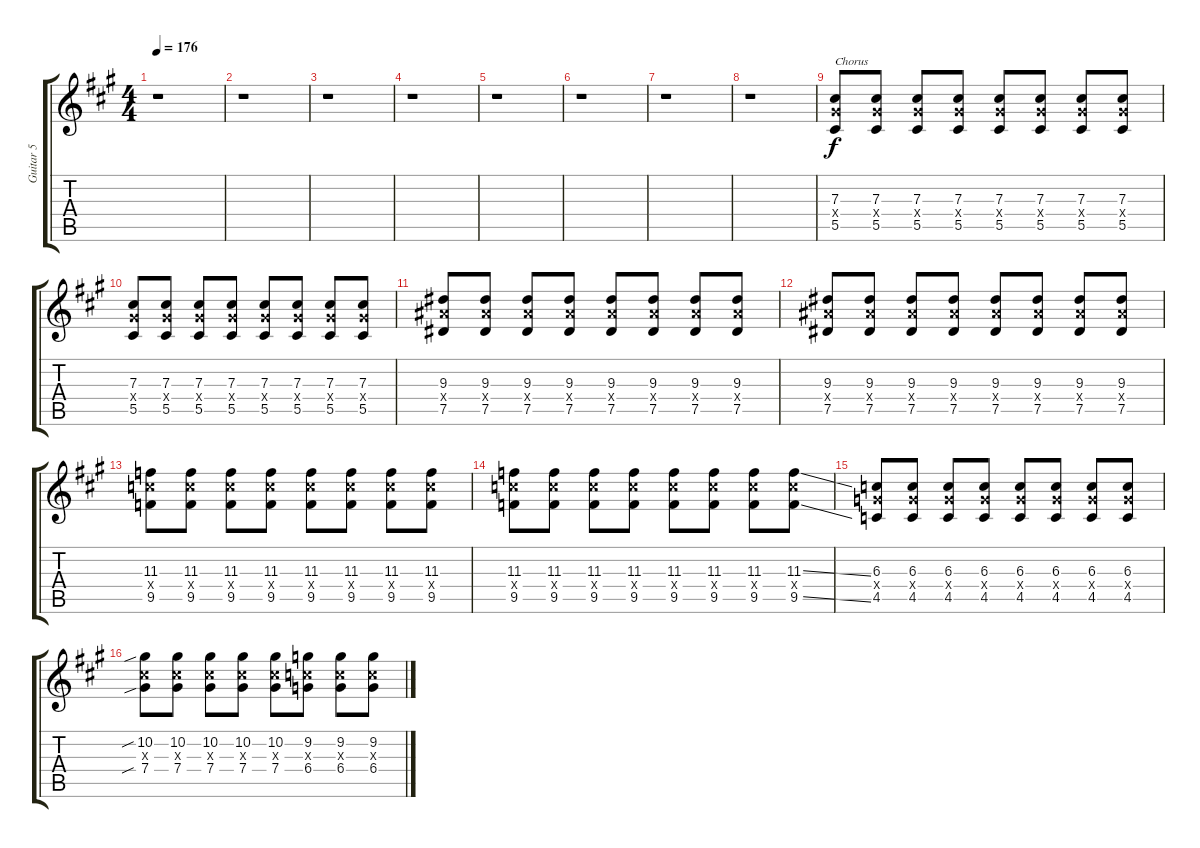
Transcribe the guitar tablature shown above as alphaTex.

\track ("Guitar 5" "Guitar 5") {instrument distortionguitar}
\staff {score tabs}
\tuning (Eb4 Bb3 Gb3 Db3 Ab2 Db2) {hide}
\ts (4 4)
\tempo 176
\clef g2
\ks a
r.1{dy f} |
r.1 |
r.1 |
r.1 |
r.1 |
r.1 |
r.1 |
r.1 |
(7.3 7.4{x} 5.5).8{txt "Chorus"} (7.3 7.4{x} 5.5).8 (7.3 7.4{x} 5.5).8 (7.3 7.4{x} 5.5).8 (7.3 7.4{x} 5.5).8 (7.3 7.4{x} 5.5).8 (7.3 7.4{x} 5.5).8 (7.3 7.4{x} 5.5).8 |
(7.3 7.4{x} 5.5).8 (7.3 7.4{x} 5.5).8 (7.3 7.4{x} 5.5).8 (7.3 7.4{x} 5.5).8 (7.3 7.4{x} 5.5).8 (7.3 7.4{x} 5.5).8 (7.3 7.4{x} 5.5).8 (7.3 7.4{x} 5.5).8 |
(9.3 9.4{x} 7.5).8 (9.3 9.4{x} 7.5).8 (9.3 9.4{x} 7.5).8 (9.3 9.4{x} 7.5).8 (9.3 9.4{x} 7.5).8 (9.3 9.4{x} 7.5).8 (9.3 9.4{x} 7.5).8 (9.3 9.4{x} 7.5).8 |
(9.3 9.4{x} 7.5).8 (9.3 9.4{x} 7.5).8 (9.3 9.4{x} 7.5).8 (9.3 9.4{x} 7.5).8 (9.3 9.4{x} 7.5).8 (9.3 9.4{x} 7.5).8 (9.3 9.4{x} 7.5).8 (9.3 9.4{x} 7.5).8 |
(11.3 11.4{x} 9.5).8 (11.3 11.4{x} 9.5).8 (11.3 11.4{x} 9.5).8 (11.3 11.4{x} 9.5).8 (11.3 11.4{x} 9.5).8 (11.3 11.4{x} 9.5).8 (11.3 11.4{x} 9.5).8 (11.3 11.4{x} 9.5).8 |
(11.3 11.4{x} 9.5).8 (11.3 11.4{x} 9.5).8 (11.3 11.4{x} 9.5).8 (11.3 11.4{x} 9.5).8 (11.3 11.4{x} 9.5).8 (11.3 11.4{x} 9.5).8 (11.3 11.4{x} 9.5).8 (11.3{ss} 11.4{x} 9.5{ss}).8 |
(6.3 6.4{x} 4.5).8 (6.3 6.4{x} 4.5).8 (6.3 6.4{x} 4.5).8 (6.3 6.4{x} 4.5).8 (6.3 6.4{x} 4.5).8 (6.3 6.4{x} 4.5).8 (6.3 6.4{x} 4.5).8 (6.3 6.4{x} 4.5).8 |
(10.2{sib} 7.3{x} 7.4{sib}).8 (10.2 7.3{x} 7.4).8 (10.2 7.3{x} 7.4).8 (10.2 7.3{x} 7.4).8 (10.2 7.3{x} 7.4).8 (9.2 6.3{x} 6.4).8 (9.2 6.3{x} 6.4).8 (9.2 6.3{x} 6.4).8
